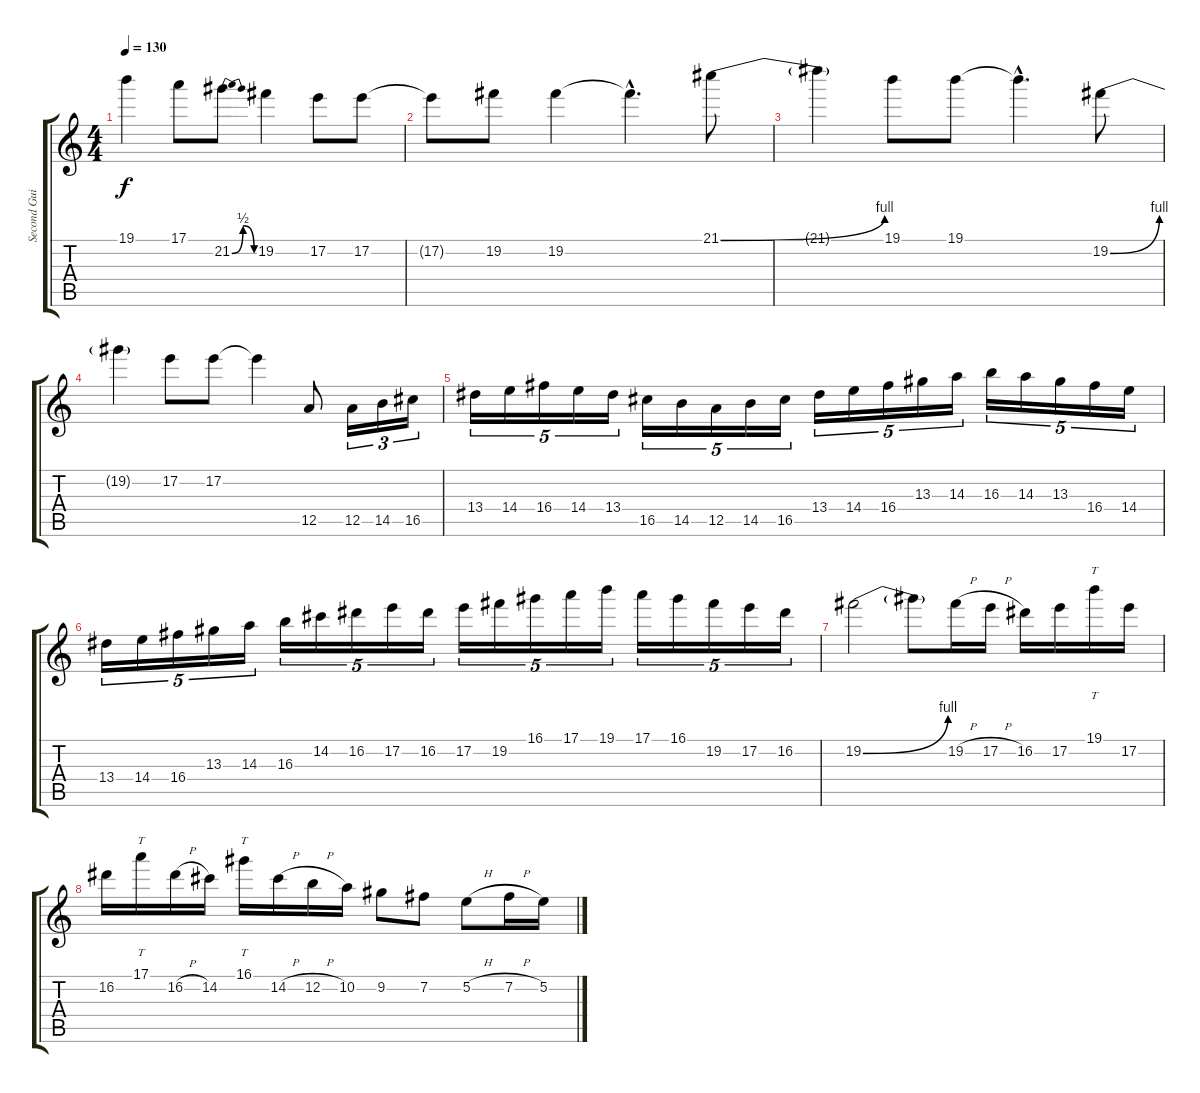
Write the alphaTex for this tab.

\track ("Second Guitar" "Second Gui") {instrument overdrivenguitar}
\staff {score tabs}
\tuning (E4 B3 G3 D3 A2 E2) {hide}
\ts (4 4)
\tempo 130
\clef g2
\ks c
19.1{t}.4{dy f} 17.1.8 21.2{be (bendrelease 0 0 30 2 30 2 60 0)}.8 19.2.4 17.2.8 17.2.8 |
17.2{t}.8 19.2.8 19.2.4 19.2{hac t}.4{d} 21.1{be (bend 0 0 60 4)}.8 |
21.1{t}.4 19.1.8 19.1.8 19.1{hac t}.4{d} 19.2{be (bend 0 0 60 4)}.8 |
19.2{t}.4 17.2.8 17.2.8 17.2{t}.4 12.5.8 12.5.16{tu (3 2)} 14.5.16{tu (3 2)} 16.5.16{tu (3 2)} |
13.4.16{tu (5 4)} 14.4.16{tu (5 4)} 16.4.16{tu (5 4)} 14.4.16{tu (5 4)} 13.4.16{tu (5 4)} 16.5.16{tu (5 4)} 14.5.16{tu (5 4)} 12.5.16{tu (5 4)} 14.5.16{tu (5 4)} 16.5.16{tu (5 4)} 13.4.16{tu (5 4)} 14.4.16{tu (5 4)} 16.4.16{tu (5 4)} 13.3.16{tu (5 4)} 14.3.16{tu (5 4)} 16.3.16{tu (5 4)} 14.3.16{tu (5 4)} 13.3.16{tu (5 4)} 16.4.16{tu (5 4)} 14.4.16{tu (5 4)} |
13.4.16{tu (5 4)} 14.4.16{tu (5 4)} 16.4.16{tu (5 4)} 13.3.16{tu (5 4)} 14.3.16{tu (5 4)} 16.3.16{tu (5 4)} 14.2.16{tu (5 4)} 16.2.16{tu (5 4)} 17.2.16{tu (5 4)} 16.2.16{tu (5 4)} 17.2.16{tu (5 4)} 19.2.16{tu (5 4)} 16.1.16{tu (5 4)} 17.1.16{tu (5 4)} 19.1.16{tu (5 4)} 17.1.16{tu (5 4)} 16.1.16{tu (5 4)} 19.2.16{tu (5 4)} 17.2.16{tu (5 4)} 16.2.16{tu (5 4)} |
19.2{be (bend 0 0 60 4)}.2 19.2{t}.8 19.2{h}.16 17.2{h}.16 16.2.16 17.2.16 19.1.16{tt} 17.2.16 |
16.2.16 17.1.16{tt} 16.2{h}.16 14.2.16 16.1.16{tt} 14.2{h}.16 12.2{h}.16 10.2.16 9.2.8 7.2.8 5.2{h}.8 7.2{h}.16 5.2.16
